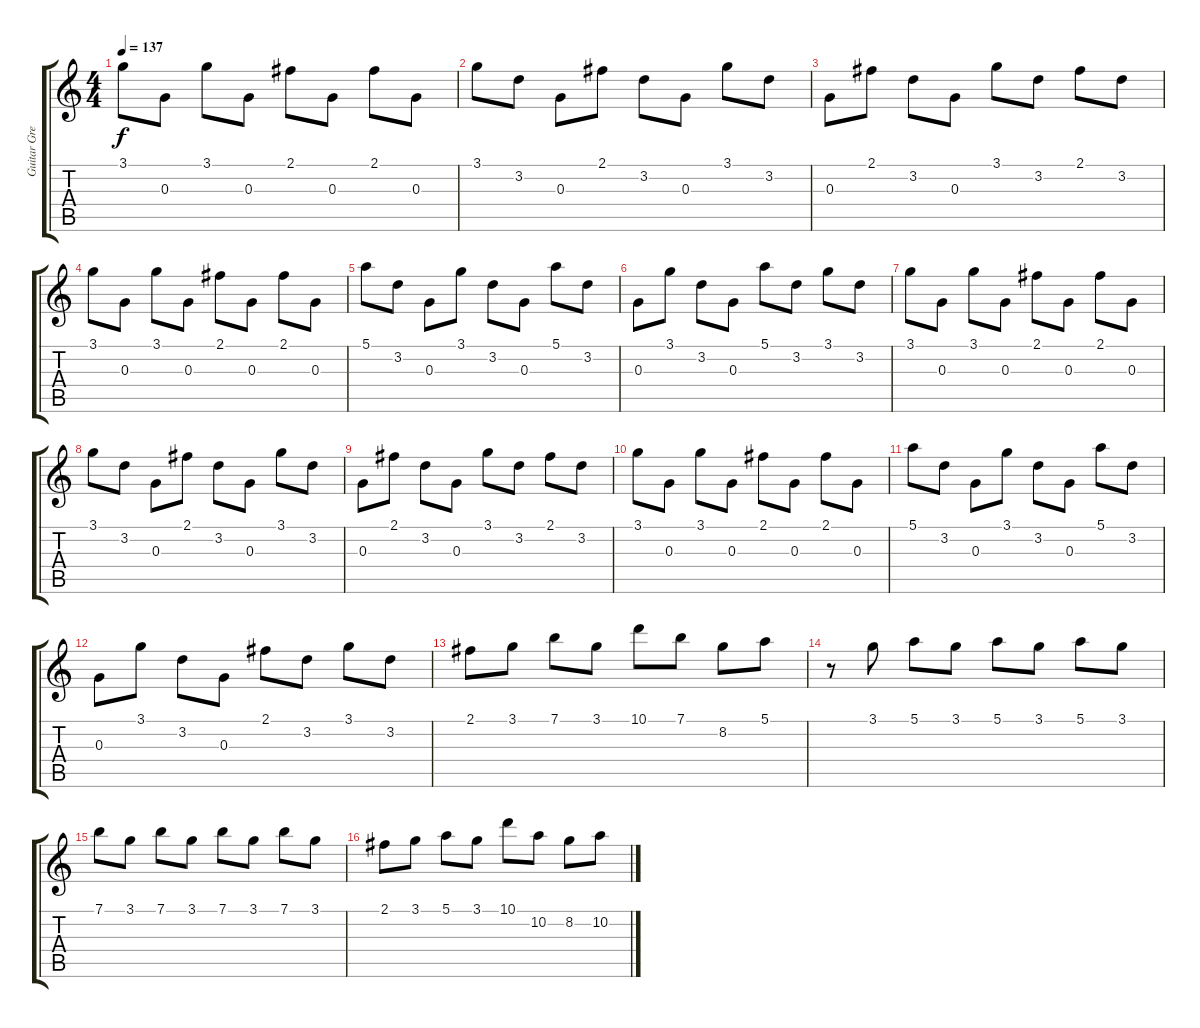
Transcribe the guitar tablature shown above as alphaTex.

\track ("Guitar Green" "Guitar Gre") {instrument acousticguitarsteel}
\staff {score tabs}
\tuning (E4 B3 G3 D3 A2 E2) {hide}
\ts (4 4)
\tempo 137
\clef g2
\ks c
3.1.8{dy f} 0.3.8 3.1.8 0.3.8 2.1.8 0.3.8 2.1.8 0.3.8 |
3.1.8 3.2.8 0.3.8 2.1.8 3.2.8 0.3.8 3.1.8 3.2.8 |
0.3.8 2.1.8 3.2.8 0.3.8 3.1.8 3.2.8 2.1.8 3.2.8 |
3.1.8 0.3.8 3.1.8 0.3.8 2.1.8 0.3.8 2.1.8 0.3.8 |
5.1.8 3.2.8 0.3.8 3.1.8 3.2.8 0.3.8 5.1.8 3.2.8 |
0.3.8 3.1.8 3.2.8 0.3.8 5.1.8 3.2.8 3.1.8 3.2.8 |
3.1.8 0.3.8 3.1.8 0.3.8 2.1.8 0.3.8 2.1.8 0.3.8 |
3.1.8 3.2.8 0.3.8 2.1.8 3.2.8 0.3.8 3.1.8 3.2.8 |
0.3.8 2.1.8 3.2.8 0.3.8 3.1.8 3.2.8 2.1.8 3.2.8 |
3.1.8 0.3.8 3.1.8 0.3.8 2.1.8 0.3.8 2.1.8 0.3.8 |
5.1.8 3.2.8 0.3.8 3.1.8 3.2.8 0.3.8 5.1.8 3.2.8 |
0.3.8 3.1.8 3.2.8 0.3.8 2.1.8 3.2.8 3.1.8 3.2.8 |
2.1.8 3.1.8 7.1.8 3.1.8 10.1.8 7.1.8 8.2.8 5.1.8 |
r.8 3.1.8 5.1.8 3.1.8 5.1.8 3.1.8 5.1.8 3.1.8 |
7.1.8 3.1.8 7.1.8 3.1.8 7.1.8 3.1.8 7.1.8 3.1.8 |
2.1.8 3.1.8 5.1.8 3.1.8 10.1.8 10.2.8 8.2.8 10.2.8
